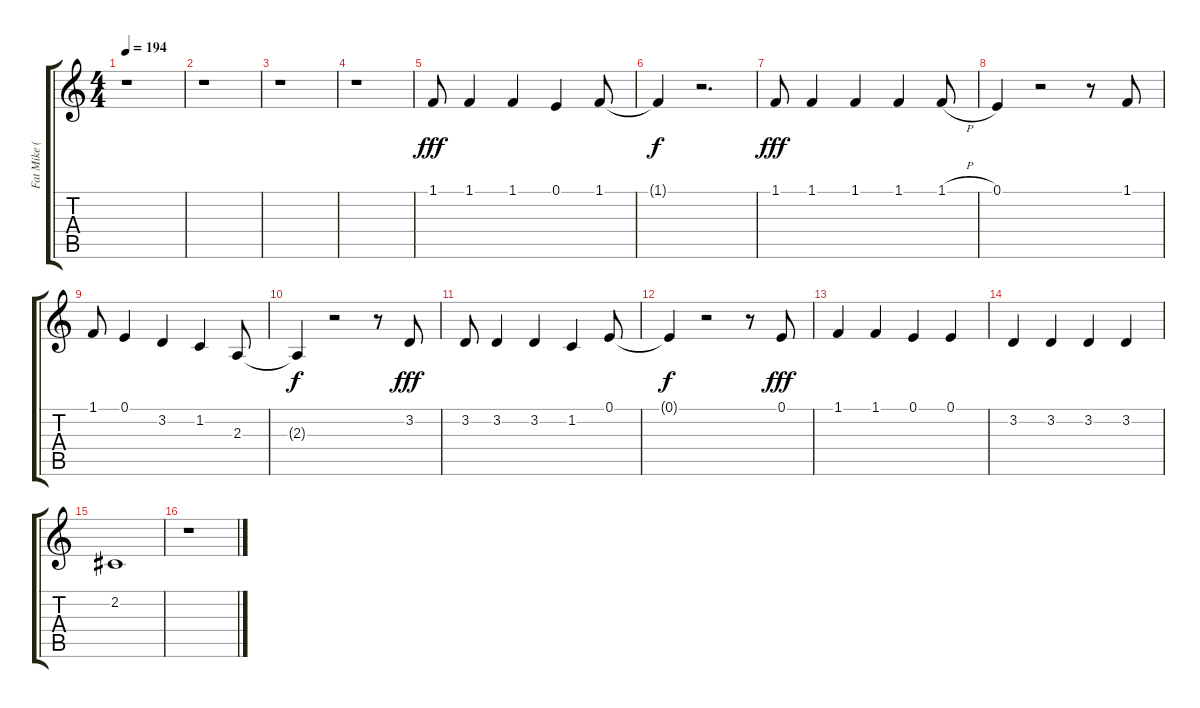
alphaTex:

\track ("Fat Mike (Vocals)" "Fat Mike (") {instrument tenorsax}
\staff {score tabs}
\tuning (E4 B3 G3 D3 A2 E2) {hide}
\ts (4 4)
\tempo 194
\clef g2
\ks c
r.1{dy fff} |
r.1 |
r.1 |
r.1 |
1.1.8 1.1.4 1.1.4 0.1.4 1.1.8 |
1.1{t}.4{dy f} r.2{d} |
1.1.8{dy fff} 1.1.4 1.1.4 1.1.4 1.1{h}.8 |
0.1.4 r.2 r.8 1.1.8 |
1.1.8 0.1.4 3.2.4 1.2.4 2.3.8 |
2.3{t}.4{dy f} r.2 r.8 3.2.8{dy fff} |
3.2.8 3.2.4 3.2.4 1.2.4 0.1.8 |
0.1{t}.4{dy f} r.2 r.8 0.1.8{dy fff} |
1.1.4 1.1.4 0.1.4 0.1.4 |
3.2.4 3.2.4 3.2.4 3.2.4 |
2.2.1 |
r.1
